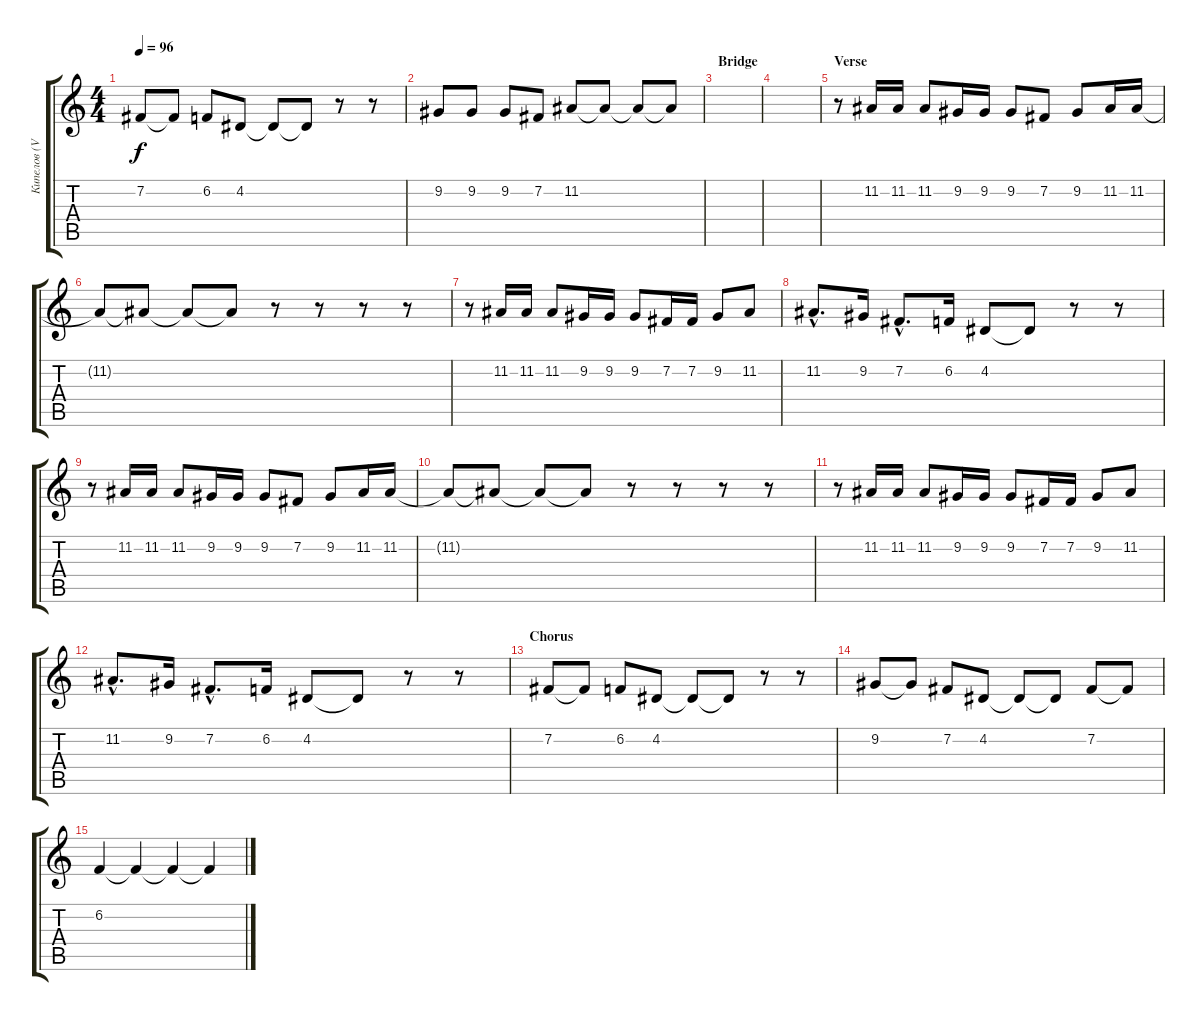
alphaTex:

\track ("Кипелов (Vocal)" "Кипелов (V") {instrument lead6voice}
\staff {score tabs}
\tuning (E4 B3 G3 D3 A2 E2) {hide}
\ts (4 4)
\tempo 96
\clef g2
\ks c
7.2.8{dy f} 7.2{t}.8 6.2.8 4.2.8 4.2{t}.8 4.2{t}.8 r.8 r.8 |
9.2.8 9.2.8 9.2.8 7.2.8 11.2.8 11.2{t}.8 11.2{t}.8 11.2{t}.8 |
\section ("" "Bridge")
|
|
\section ("" "Verse")
r.8 11.2.16 11.2.16 11.2.8 9.2.16 9.2.16 9.2.8 7.2.8 9.2.8 11.2.16 11.2.16 |
11.2{t}.8 11.2{t}.8 11.2{t}.8 11.2{t}.8 r.8 r.8 r.8 r.8 |
r.8 11.2.16 11.2.16 11.2.8 9.2.16 9.2.16 9.2.8 7.2.16 7.2.16 9.2.8 11.2.8 |
11.2{hac}.8{d} 9.2.16 7.2{hac}.8{d} 6.2.16 4.2.8 4.2{t}.8 r.8 r.8 |
r.8 11.2.16 11.2.16 11.2.8 9.2.16 9.2.16 9.2.8 7.2.8 9.2.8 11.2.16 11.2.16 |
11.2{t}.8 11.2{t}.8 11.2{t}.8 11.2{t}.8 r.8 r.8 r.8 r.8 |
r.8 11.2.16 11.2.16 11.2.8 9.2.16 9.2.16 9.2.8 7.2.16 7.2.16 9.2.8 11.2.8 |
11.2{hac}.8{d} 9.2.16 7.2{hac}.8{d} 6.2.16 4.2.8 4.2{t}.8 r.8 r.8 |
\section ("" "Chorus")
7.2.8 7.2{t}.8 6.2.8 4.2.8 4.2{t}.8 4.2{t}.8 r.8 r.8 |
9.2.8 9.2{t}.8 7.2.8 4.2.8 4.2{t}.8 4.2{t}.8 7.2.8 7.2{t}.8 |
6.2.4 6.2{t}.4 6.2{t}.4 6.2{t}.4
